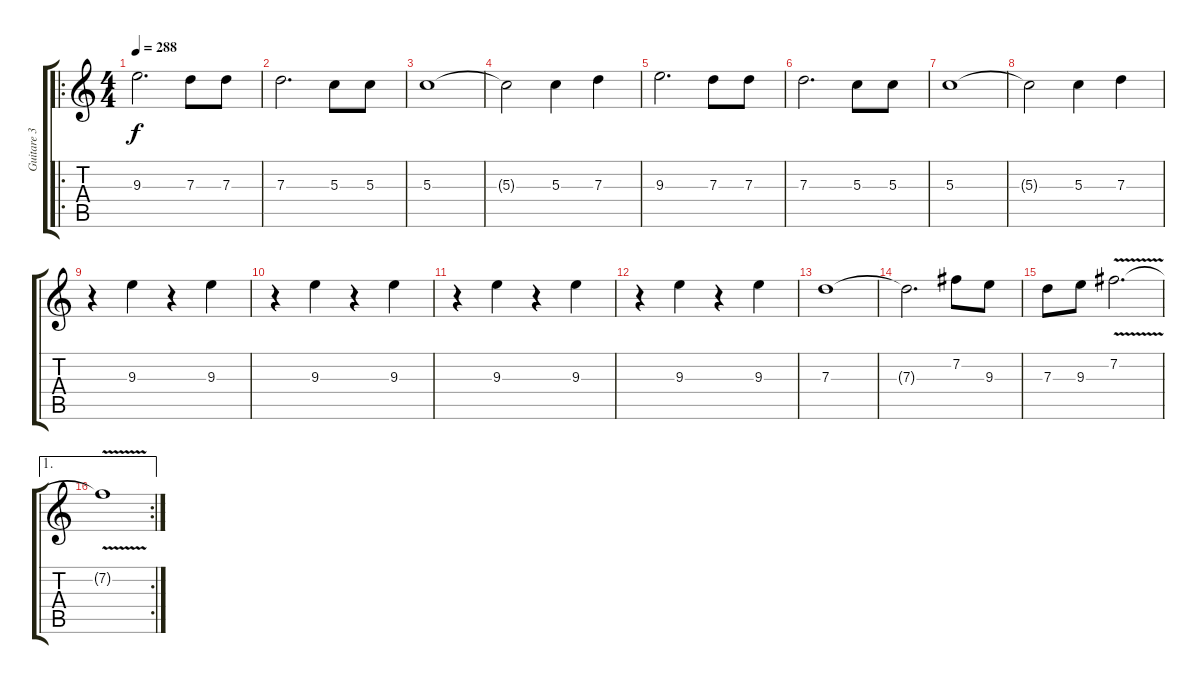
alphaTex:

\track ("Guitare 3" "Guitare 3") {instrument distortionguitar}
\staff {score tabs}
\tuning (E4 B3 G3 D3 A2 E2) {hide}
\ro
\ts (4 4)
\tempo 288
\clef g2
\ks c
9.3.2{d dy f} 7.3.8 7.3.8 |
7.3.2{d} 5.3.8 5.3.8 |
5.3.1 |
5.3{t}.2 5.3.4 7.3.4 |
9.3.2{d} 7.3.8 7.3.8 |
7.3.2{d} 5.3.8 5.3.8 |
5.3.1 |
5.3{t}.2 5.3.4 7.3.4 |
r.4 9.3.4 r.4 9.3.4 |
r.4 9.3.4 r.4 9.3.4 |
r.4 9.3.4 r.4 9.3.4 |
r.4 9.3.4 r.4 9.3.4 |
7.3.1 |
7.3{t}.2{d} 7.2.8 9.3.8 |
7.3.8 9.3.8 7.2{v}.2{d} |
\ae 1
\rc 2
7.2{t}.1
